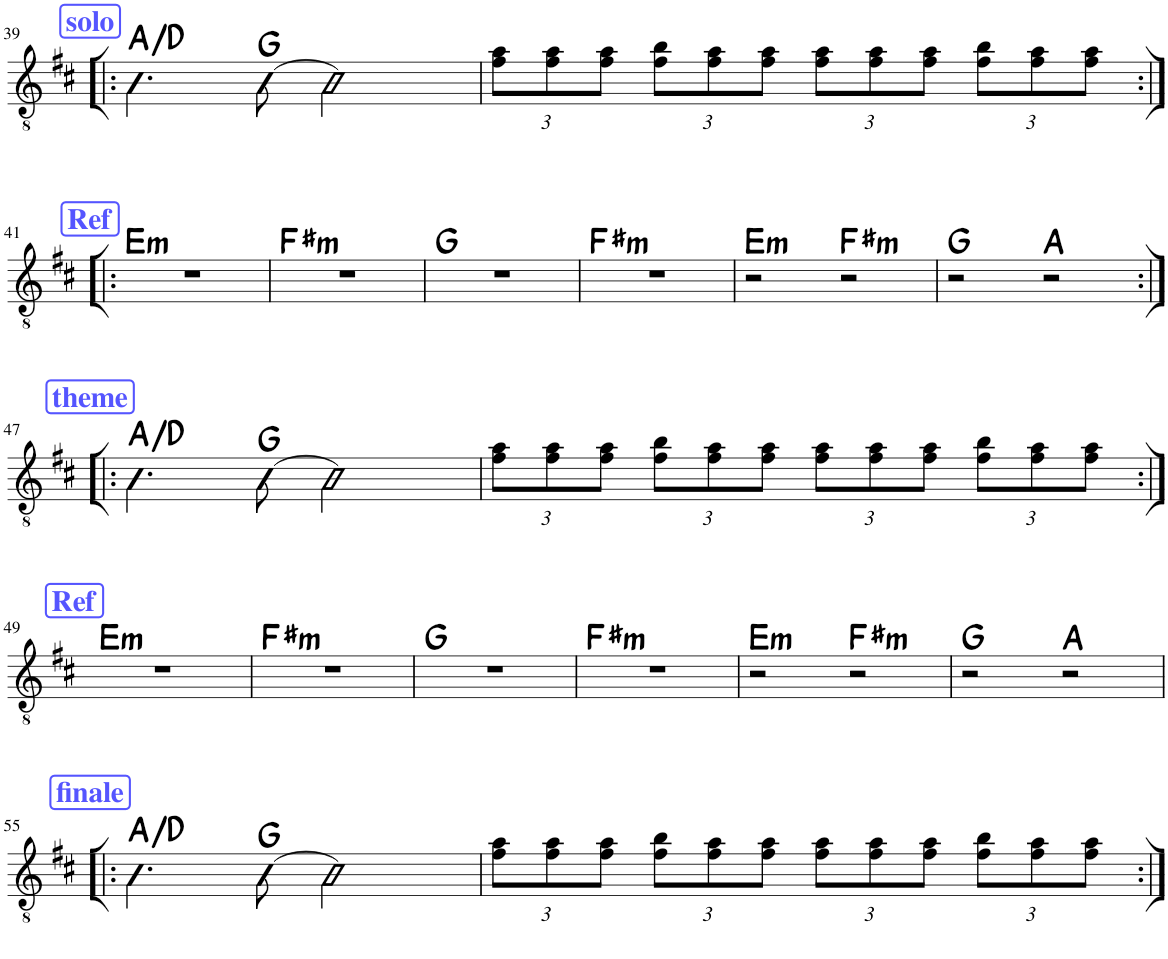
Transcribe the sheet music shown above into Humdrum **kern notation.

**kern	**harte
*part1	*part1
*staff1	*
*I"Classical Guitar	*
*I'Guit.	*
!!LO:PB:g=z
*clefGv2	*
*k[f#c#]	*
*M4/4	*
!!LO:REH:place=s1:a:B:cj:color=#5555FF:fs=14:t=solo
=39!|:	=39!|:
4.A\	A:maj/4
[8G\	G:maj
2G\]	.
=40	=40
*Xbrackettup	*
12f#\ 12a\L	.
12f#\ 12a\	.
12f#\ 12a\J	.
12f#\ 12b\L	.
12f#\ 12a\	.
12f#\ 12a\J	.
12f#\ 12a\L	.
12f#\ 12a\	.
12f#\ 12a\J	.
12f#\ 12b\L	.
12f#\ 12a\	.
12f#\ 12a\J	.
!!LO:LB:g=z
!!LO:REH:place=s1:a:B:cj:color=#5555FF:fs=14:t=Ref
=41:|!|:	=41:|!|:
!	!LO:H:kt=m
1r	E:min
=42	=42
!	!LO:H:kt=m
1r	F#:min
=43	=43
1r	G:maj
=44	=44
!	!LO:H:kt=m
1r	F#:min
=45	=45
!	!LO:H:kt=m
2r	E:min
!	!LO:H:kt=m
2r	F#:min
=46	=46
2r	G:maj
2r	A:maj
!!LO:LB:g=z
!!LO:REH:place=s1:a:B:cj:color=#5555FF:fs=14:t=theme
=47:|!|:	=47:|!|:
4.A\	A:maj/4
[8G\	G:maj
2G\]	.
=48	=48
12f#\ 12a\L	.
12f#\ 12a\	.
12f#\ 12a\J	.
12f#\ 12b\L	.
12f#\ 12a\	.
12f#\ 12a\J	.
12f#\ 12a\L	.
12f#\ 12a\	.
12f#\ 12a\J	.
12f#\ 12b\L	.
12f#\ 12a\	.
12f#\ 12a\J	.
!!LO:LB:g=z
!!LO:REH:place=s1:a:B:cj:color=#5555FF:fs=14:t=Ref
=49:|!	=49:|!
!	!LO:H:kt=m
1r	E:min
=50	=50
!	!LO:H:kt=m
1r	F#:min
=51	=51
1r	G:maj
=52	=52
!	!LO:H:kt=m
1r	F#:min
=53	=53
!	!LO:H:kt=m
2r	E:min
!	!LO:H:kt=m
2r	F#:min
=54	=54
2r	G:maj
2r	A:maj
!!LO:LB:g=z
!!LO:REH:place=s1:a:B:cj:color=#5555FF:fs=14:t=finale
=55!|:	=55!|:
4.A\	A:maj/4
[8G\	G:maj
2G\]	.
=56	=56
12f#\ 12a\L	.
12f#\ 12a\	.
12f#\ 12a\J	.
12f#\ 12b\L	.
12f#\ 12a\	.
12f#\ 12a\J	.
12f#\ 12a\L	.
12f#\ 12a\	.
12f#\ 12a\J	.
12f#\ 12b\L	.
12f#\ 12a\	.
12f#\ 12a\J	.
=:|!	=:|!
*-	*-
